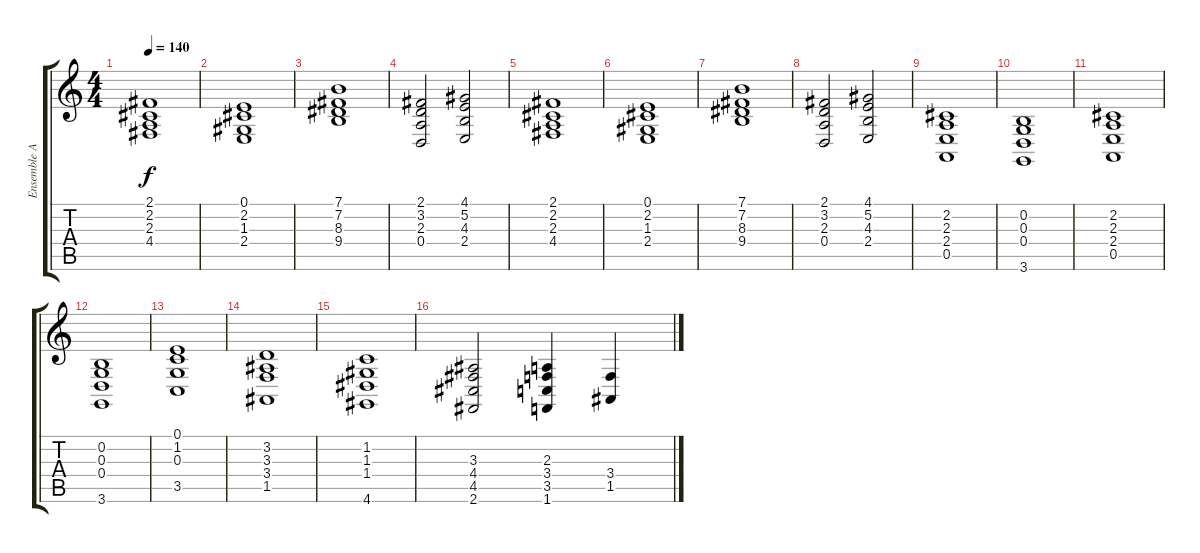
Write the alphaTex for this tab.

\track ("Ensemble And Choir" "Ensemble A") {instrument stringensemble2}
\staff {score tabs}
\tuning (E4 B3 G3 D3 A2 E2) {hide}
\ts (4 4)
\tempo 140
\clef g2
\ks c
(2.1 2.2 2.3 4.4).1{dy f} |
(0.1 2.2 1.3 2.4).1 |
(7.1 7.2 8.3 9.4).1 |
(2.1 3.2 2.3 0.4).2 (4.1 5.2 4.3 2.4).2 |
(2.1 2.2 2.3 4.4).1 |
(0.1 2.2 1.3 2.4).1 |
(7.1 7.2 8.3 9.4).1 |
(2.1 3.2 2.3 0.4).2 (4.1 5.2 4.3 2.4).2 |
(2.2 2.3 2.4 0.5).1{volume 12 instrument choiraahs} |
(0.2 0.3 0.4 3.6).1 |
(2.2 2.3 2.4 0.5).1 |
(0.2 0.3 0.4 3.6).1 |
(0.1 1.2 0.3 3.5).1 |
(3.2 3.3 3.4 1.5).1 |
(1.2 1.3 1.4 4.6).1 |
(3.3 4.4 4.5 2.6).2 (2.3 3.4 3.5 1.6).4 (3.4 1.5).4
